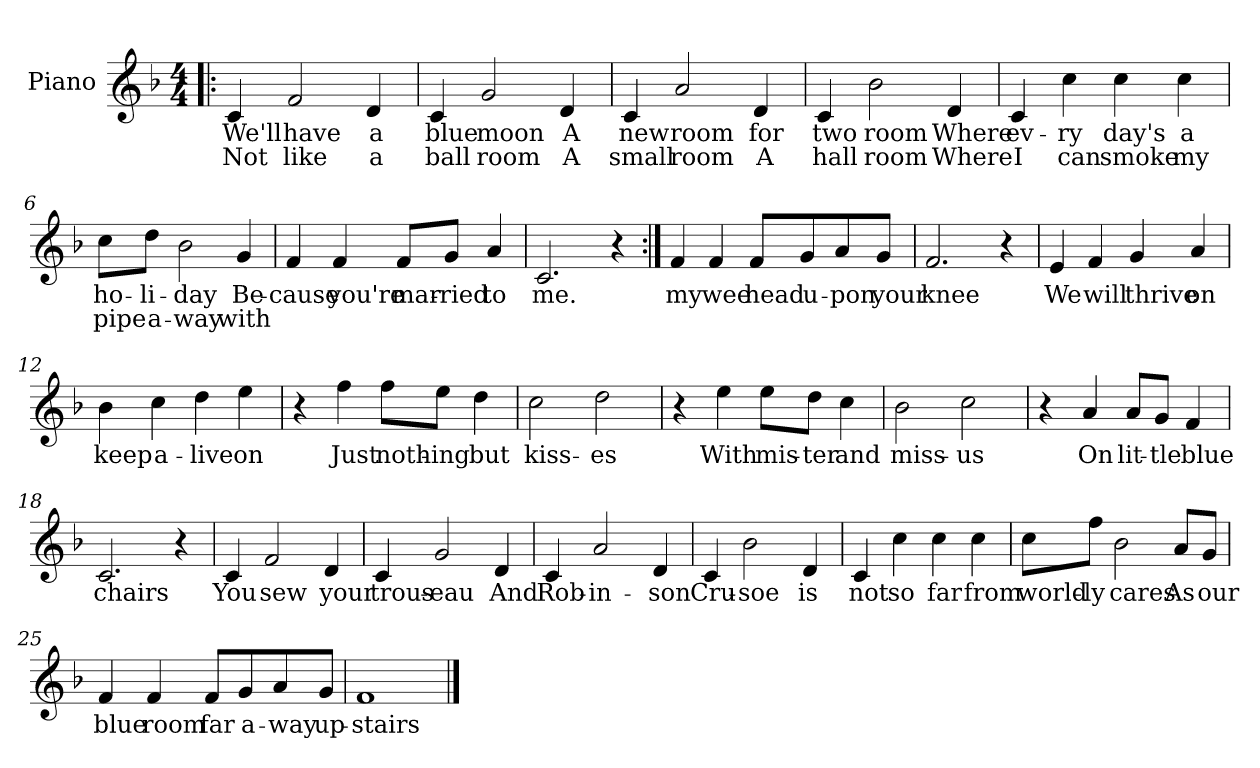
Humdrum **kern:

**kern	**text	**text
*part1	*part1	*part1
*staff1	*staff1	*staff1
*I"Piano	*	*
*I'Pno.	*	*
*clefG2	*	*
*k[b-]	*	*
*M4/4	*	*
=1!|:	=1!|:	=1!|:
!	!LO:LY:b	!LO:LY:b
4c/	We'll	Not
!	!LO:LY:b	!LO:LY:b
2f/	have	like
!	!LO:LY:b	!LO:LY:b
4d/	a	a
=2	=2	=2
!	!LO:LY:b	!LO:LY:b
4c/	blue	ball
!	!LO:LY:b	!LO:LY:b
2g/	moon	room
!	!LO:LY:b	!LO:LY:b
4d/	A	A
=3	=3	=3
!	!LO:LY:b	!LO:LY:b
4c/	new	small
!	!LO:LY:b	!LO:LY:b
2a/	room	room
!	!LO:LY:b	!LO:LY:b
4d/	for	A
=4	=4	=4
!	!LO:LY:b	!LO:LY:b
4c/	two	hall
!	!LO:LY:b	!LO:LY:b
2b-\	room	room
!	!LO:LY:b	!LO:LY:b
4d/	Where	Where
=5	=5	=5
!	!LO:LY:b	!LO:LY:b
4c/	ev-	I
!	!LO:LY:b	!LO:LY:b
4cc\	-ry	can
!	!LO:LY:b	!LO:LY:b
4cc\	day's	smoke
!	!LO:LY:b	!LO:LY:b
4cc\	a	my
!!LO:LB:g=z
=6	=6	=6
!	!LO:LY:b	!LO:LY:b
8cc\L	ho-	pipe
!	!LO:LY:b	!LO:LY:b
8dd\J	-li-	a-
!	!LO:LY:b	!LO:LY:b
2b-\	-day	-way
!	!LO:LY:b	!LO:LY:b
4g/	Be-	with
=7	=7	=7
!	!LO:LY:b	!
4f/	-cause	.
!	!LO:LY:b	!
4f/	you're	.
!	!LO:LY:b	!
8f/L	mar-	.
!	!LO:LY:b	!
8g/J	-ried	.
!	!LO:LY:b	!
4a/	to	.
=8	=8	=8
!	!LO:LY:b	!
2.c/	me.	.
4r	.	.
!!LO:LB:g=z
=9:|!	=9:|!	=9:|!
!	!LO:LY:b	!
4f/	my	.
!	!LO:LY:b	!
4f/	wee	.
!	!LO:LY:b	!
8f/L	head	.
!	!LO:LY:b	!
8g/	u-	.
!	!LO:LY:b	!
8a/	-pon	.
!	!LO:LY:b	!
8g/J	your	.
=10	=10	=10
!	!LO:LY:b	!
2.f/	knee	.
4r	.	.
=11	=11	=11
!	!LO:LY:b	!
4e/	We	.
!	!LO:LY:b	!
4f/	will	.
!	!LO:LY:b	!
4g/	thrive	.
!	!LO:LY:b	!
4a/	on	.
=12	=12	=12
!	!LO:LY:b	!
4b-\	keep	.
!	!LO:LY:b	!
4cc\	a-	.
!	!LO:LY:b	!
4dd\	-live	.
!	!LO:LY:b	!
4ee\	on	.
=13	=13	=13
4r	.	.
!	!LO:LY:b	!
4ff\	Just	.
!	!LO:LY:b	!
8ff\L	noth-	.
!	!LO:LY:b	!
8ee\J	-ing	.
!	!LO:LY:b	!
4dd\	but	.
=14	=14	=14
!	!LO:LY:b	!
2cc\	kiss-	.
!	!LO:LY:b	!
2dd\	-es	.
!!LO:LB:g=z
=15	=15	=15
4r	.	.
!	!LO:LY:b	!
4ee\	With	.
!	!LO:LY:b	!
8ee\L	mis-	.
!	!LO:LY:b	!
8dd\J	-ter	.
!	!LO:LY:b	!
4cc\	and	.
=16	=16	=16
!	!LO:LY:b	!
2b-\	miss-	.
!	!LO:LY:b	!
2cc\	-us	.
=17	=17	=17
4r	.	.
!	!LO:LY:b	!
4a/	On	.
!	!LO:LY:b	!
8a/L	lit-	.
!	!LO:LY:b	!
8g/J	-tle	.
!	!LO:LY:b	!
4f/	blue	.
=18	=18	=18
!	!LO:LY:b	!
2.c/	chairs	.
4r	.	.
=19	=19	=19
!	!LO:LY:b	!
4c/	You	.
!	!LO:LY:b	!
2f/	sew	.
!	!LO:LY:b	!
4d/	your	.
=20	=20	=20
!	!LO:LY:b	!
4c/	trous-	.
!	!LO:LY:b	!
2g/	-eau	.
!	!LO:LY:b	!
4d/	And	.
!!LO:LB:g=z
=21	=21	=21
!	!LO:LY:b	!
4c/	Rob-	.
!	!LO:LY:b	!
2a/	-in-	.
!	!LO:LY:b	!
4d/	-son	.
=22	=22	=22
!	!LO:LY:b	!
4c/	Cru-	.
!	!LO:LY:b	!
2b-\	-soe	.
!	!LO:LY:b	!
4d/	is	.
=23	=23	=23
!	!LO:LY:b	!
4c/	not	.
!	!LO:LY:b	!
4cc\	so	.
!	!LO:LY:b	!
4cc\	far	.
!	!LO:LY:b	!
4cc\	from	.
=24	=24	=24
!	!LO:LY:b	!
8cc\L	world-	.
!	!LO:LY:b	!
8ff\J	-ly	.
!	!LO:LY:b	!
2b-\	cares	.
!	!LO:LY:b	!
8a/L	As	.
!	!LO:LY:b	!
8g/J	our	.
=25	=25	=25
!	!LO:LY:b	!
4f/	blue	.
!	!LO:LY:b	!
4f/	room	.
!	!LO:LY:b	!
8f/L	far	.
!	!LO:LY:b	!
8g/	a-	.
!	!LO:LY:b	!
8a/	-way	.
!	!LO:LY:b	!
8g/J	up-	.
=26	=26	=26
!	!LO:LY:b	!
1f	-stairs	.
==	==	==
*-	*-	*-
